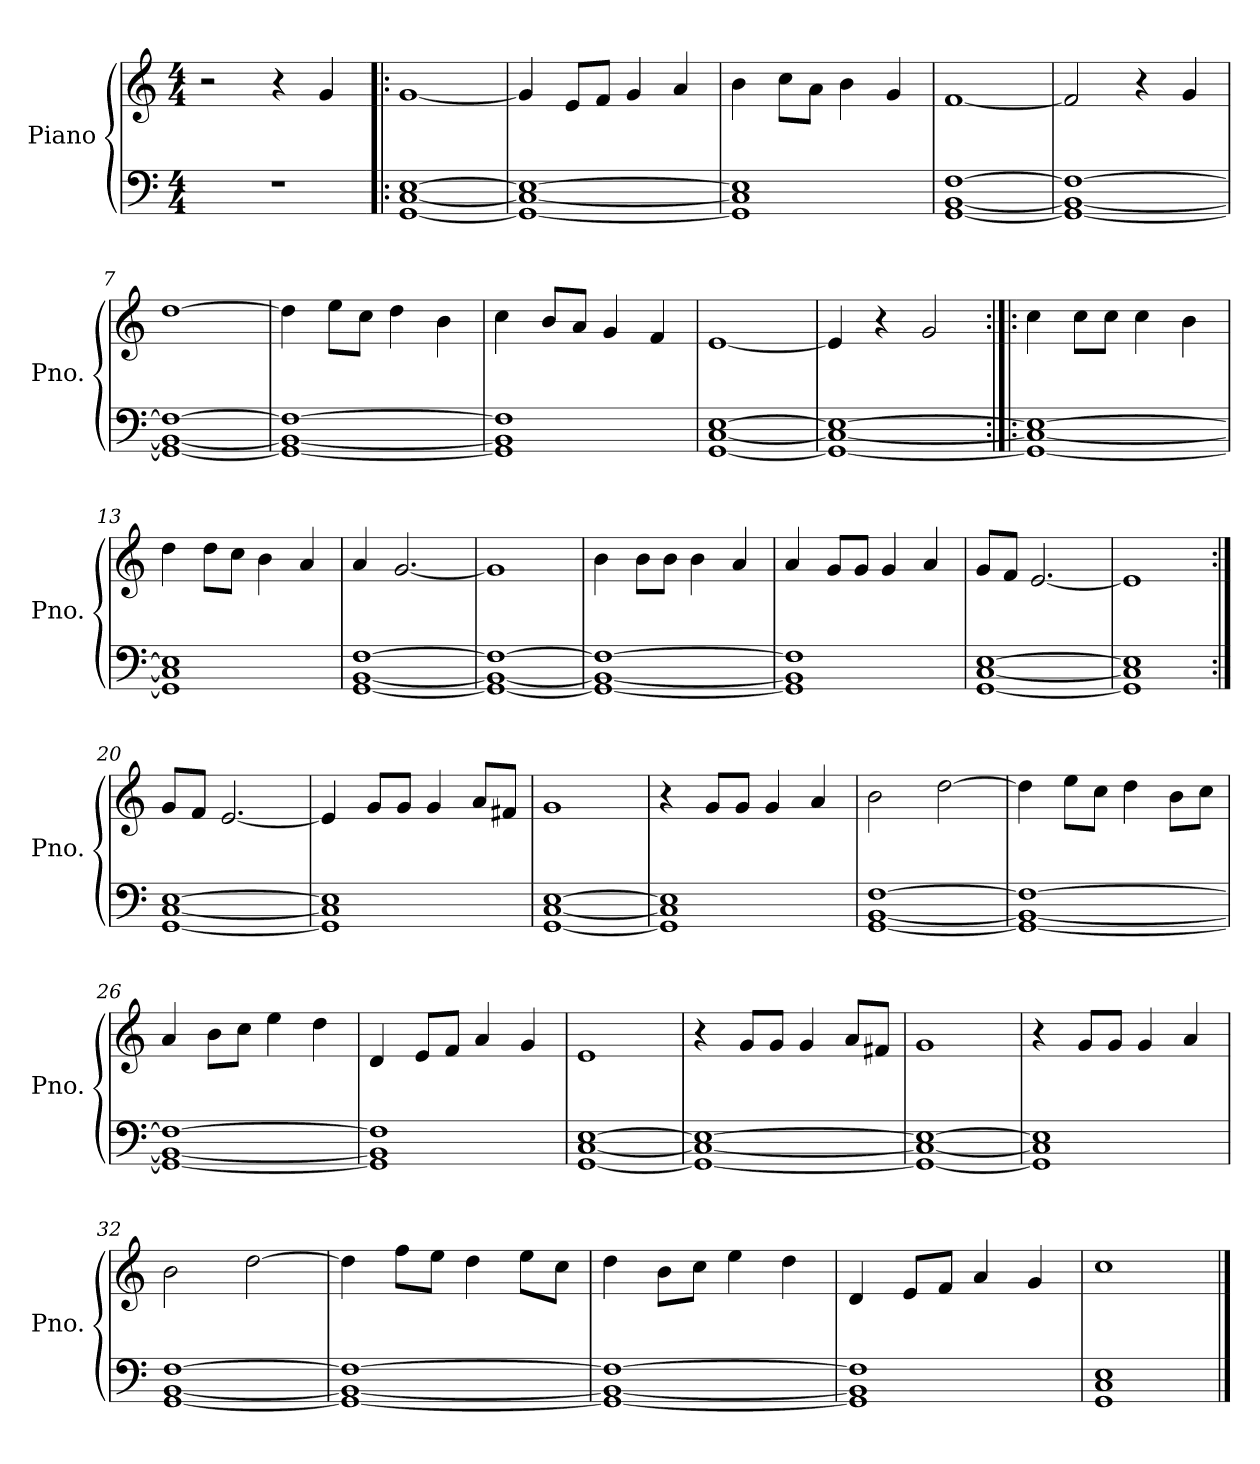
**kern	**kern
*part1	*part1
*staff2	*staff1
*I"Piano	*
*I'Pno.	*
*clefF4	*clefG2
*k[]	*k[]
*M4/4	*M4/4
=1	=1
1r	2r
.	4r
.	4g/
=2!|:	=2!|:
[1GG [1C [1E	[1g
=3	=3
1GG_ 1C_ 1E_	4g/]
.	8e/L
.	8f/J
.	4g/
.	4a/
=4	=4
1GG] 1C] 1E]	4b\
.	8cc\L
.	8a\J
.	4b\
.	4g/
=5	=5
[1GG [1BB [1F	[1f
=6	=6
1GG_ 1BB_ 1F_	2f/]
.	4r
.	4g/
=7	=7
1GG_ 1BB_ 1F_	[1dd
=8	=8
1GG_ 1BB_ 1F_	4dd\]
.	8ee\L
.	8cc\J
.	4dd\
.	4b\
!!LO:LB:g=z
=9	=9
1GG] 1BB] 1F]	4cc\
.	8b/L
.	8a/J
.	4g/
.	4f/
=10	=10
[1GG [1C [1E	[1e
=11	=11
1GG_ 1C_ 1E_	4e/]
.	4r
.	2g/
=12:|!|:	=12:|!|:
1GG_ 1C_ 1E_	4cc\
.	8cc\L
.	8cc\J
.	4cc\
.	4b\
=13	=13
1GG] 1C] 1E]	4dd\
.	8dd\L
.	8cc\J
.	4b\
.	4a/
=14	=14
[1GG [1BB [1F	4a/
.	[2.g/
=15	=15
1GG_ 1BB_ 1F_	1g]
=16	=16
1GG_ 1BB_ 1F_	4b\
.	8b\L
.	8b\J
.	4b\
.	4a/
!!LO:LB:g=z
=17	=17
1GG] 1BB] 1F]	4a/
.	8g/L
.	8g/J
.	4g/
.	4a/
=18	=18
[1GG [1C [1E	8g/L
.	8f/J
.	[2.e/
=19	=19
1GG] 1C] 1E]	1e]
=20:|!	=20:|!
[1GG [1C [1E	8g/L
.	8f/J
.	[2.e/
=21	=21
1GG] 1C] 1E]	4e/]
.	8g/L
.	8g/J
.	4g/
.	8a/L
.	8f#X/J
=22	=22
[1GG [1C [1E	1g
=23	=23
1GG] 1C] 1E]	4r
.	8g/L
.	8g/J
.	4g/
.	4a/
=24	=24
[1GG [1BB [1F	2b\
.	[2dd\
!!LO:LB:g=z
=25	=25
1GG_ 1BB_ 1F_	4dd\]
.	8ee\L
.	8cc\J
.	4dd\
.	8b\L
.	8cc\J
=26	=26
1GG_ 1BB_ 1F_	4a/
.	8b\L
.	8cc\J
.	4ee\
.	4dd\
=27	=27
1GG] 1BB] 1F]	4d/
.	8e/L
.	8f/J
.	4a/
.	4g/
=28	=28
[1GG [1C [1E	1e
=29	=29
1GG_ 1C_ 1E_	4r
.	8g/L
.	8g/J
.	4g/
.	8a/L
.	8f#X/J
=30	=30
1GG_ 1C_ 1E_	1g
=31	=31
1GG] 1C] 1E]	4r
.	8g/L
.	8g/J
.	4g/
.	4a/
!!LO:LB:g=z
=32	=32
[1GG [1BB [1F	2b\
.	[2dd\
=33	=33
1GG_ 1BB_ 1F_	4dd\]
.	8ff\L
.	8ee\J
.	4dd\
.	8ee\L
.	8cc\J
=34	=34
1GG_ 1BB_ 1F_	4dd\
.	8b\L
.	8cc\J
.	4ee\
.	4dd\
=35	=35
1GG] 1BB] 1F]	4d/
.	8e/L
.	8f/J
.	4a/
.	4g/
=36	=36
1GG 1C 1E	1cc
==	==
*-	*-
